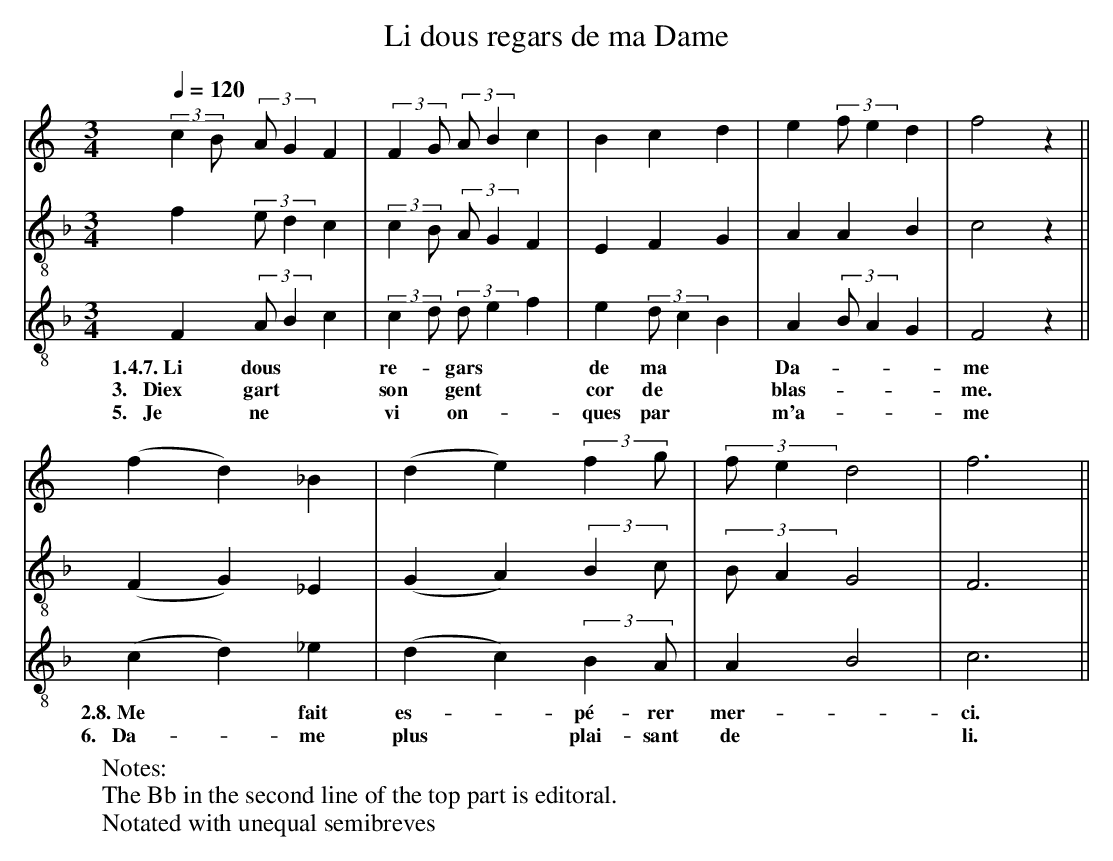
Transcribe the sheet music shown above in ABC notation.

X:1
T:Li dous regars de ma Dame
M:3/4
L:1/4
Q:1/4=120
K:F
V:1 clef=treble
V:2 clef=treble-8 middle=B,
V:3 clef=treble-8 middle=B,
[V:1] [K:C](3:2:2cB/ (3:2:2A/ G F |(3:2:2FG/  (3:2:2A/ B c | B        c  d  | e  (3:2:2f/e  d | f2  z||
[V:2] [K:F]      F   (3:2:2E/ D C |(3:2:2CB,/ (3:2:2A,/G,F,| E,       F, G, | A,       A,   B,| C2  z||
[V:3] [K:F]      F,  (3:2:2A,/B,C |(3:2:2CD/  (3:2:2D/ E F | E  (3:2:2D/CB, | A, (3:2:2B,/A,G,| F,2 z||
w:        1.4.7.~Li        dous**        re-*       gars**   de       ma**    Da-***            me
w:          3.~~~Diex      gart**        son*       gent**   cor      de**    blas-***          me.
w:          5.~~~Je        ne**          vi*        on-**    ques     par**   m'a-***           me
[V:1] [K:C](fd)   _B |(de)   (3:2:2f g/ |(3:2:2f/ e d2  | f3 ||
[V:2] [K:F](F,G,) _E,|(G,A,) (3:2:2B,C/ |(3:2:2B,/A,G,2 | F,3||
[V:3] [K:F](CD)   _E |(DC)   (3:2:2B,A,/|      A,   B,2 | C3 ||
w:     2.8.~Me*  fait  es-*       pé-rer       mer-*  ci.
w:     6.~~~Da-*  me   plus*    plai-sant      de*    li.
W:Notes:
W:  The Bb in the second line of the top part is editoral.
W:  Notated with unequal semibreves
